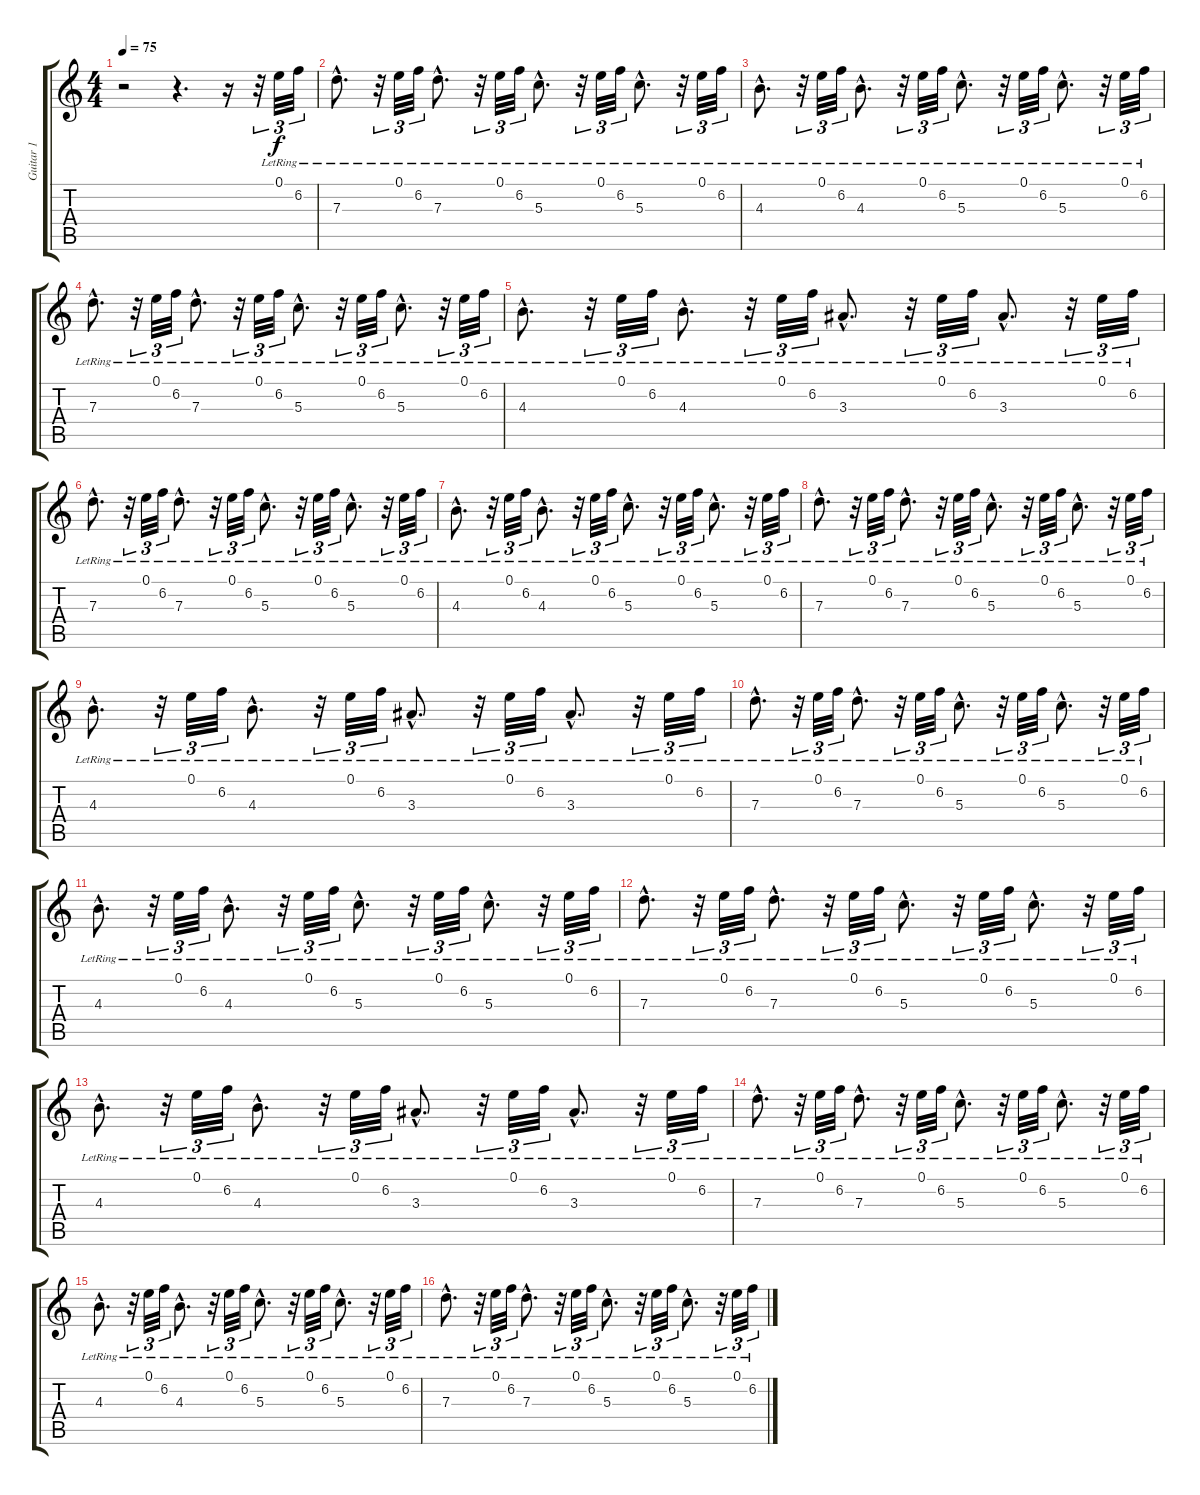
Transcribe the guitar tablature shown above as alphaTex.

\track ("Guitar 1" "Guitar 1") {instrument acousticguitarsteel}
\staff {score tabs}
\tuning (E4 B3 G3 D3 A2 E2) {hide}
\ts (4 4)
\tempo 75
\clef g2
\ks c
r.2{dy f instrument acousticguitarsteel} r.4{d} r.16 r.32{tu (3 2)} 0.1{lr}.32{tu (3 2)} 6.2{lr}.32{tu (3 2)} |
7.3{hac lr}.8{d} r.32{tu (3 2)} 0.1{lr}.32{tu (3 2)} 6.2{lr}.32{tu (3 2)} 7.3{hac lr}.8{d} r.32{tu (3 2)} 0.1{lr}.32{tu (3 2)} 6.2{lr}.32{tu (3 2)} 5.3{hac lr}.8{d} r.32{tu (3 2)} 0.1{lr}.32{tu (3 2)} 6.2{lr}.32{tu (3 2)} 5.3{hac lr}.8{d} r.32{tu (3 2)} 0.1{lr}.32{tu (3 2)} 6.2{lr}.32{tu (3 2)} |
4.3{hac lr}.8{d} r.32{tu (3 2)} 0.1{lr}.32{tu (3 2)} 6.2{lr}.32{tu (3 2)} 4.3{hac lr}.8{d} r.32{tu (3 2)} 0.1{lr}.32{tu (3 2)} 6.2{lr}.32{tu (3 2)} 5.3{hac lr}.8{d} r.32{tu (3 2)} 0.1{lr}.32{tu (3 2)} 6.2{lr}.32{tu (3 2)} 5.3{hac lr}.8{d} r.32{tu (3 2)} 0.1{lr}.32{tu (3 2)} 6.2{lr}.32{tu (3 2)} |
7.3{hac lr}.8{d} r.32{tu (3 2)} 0.1{lr}.32{tu (3 2)} 6.2{lr}.32{tu (3 2)} 7.3{hac lr}.8{d} r.32{tu (3 2)} 0.1{lr}.32{tu (3 2)} 6.2{lr}.32{tu (3 2)} 5.3{hac lr}.8{d} r.32{tu (3 2)} 0.1{lr}.32{tu (3 2)} 6.2{lr}.32{tu (3 2)} 5.3{hac lr}.8{d} r.32{tu (3 2)} 0.1{lr}.32{tu (3 2)} 6.2{lr}.32{tu (3 2)} |
4.3{hac lr}.8{d} r.32{tu (3 2)} 0.1{lr}.32{tu (3 2)} 6.2{lr}.32{tu (3 2)} 4.3{hac lr}.8{d} r.32{tu (3 2)} 0.1{lr}.32{tu (3 2)} 6.2{lr}.32{tu (3 2)} 3.3{hac lr}.8{d} r.32{tu (3 2)} 0.1{lr}.32{tu (3 2)} 6.2{lr}.32{tu (3 2)} 3.3{hac lr}.8{d} r.32{tu (3 2)} 0.1{lr}.32{tu (3 2)} 6.2{lr}.32{tu (3 2)} |
7.3{hac lr}.8{d} r.32{tu (3 2)} 0.1{lr}.32{tu (3 2)} 6.2{lr}.32{tu (3 2)} 7.3{hac lr}.8{d} r.32{tu (3 2)} 0.1{lr}.32{tu (3 2)} 6.2{lr}.32{tu (3 2)} 5.3{hac lr}.8{d} r.32{tu (3 2)} 0.1{lr}.32{tu (3 2)} 6.2{lr}.32{tu (3 2)} 5.3{hac lr}.8{d} r.32{tu (3 2)} 0.1{lr}.32{tu (3 2)} 6.2{lr}.32{tu (3 2)} |
4.3{hac lr}.8{d} r.32{tu (3 2)} 0.1{lr}.32{tu (3 2)} 6.2{lr}.32{tu (3 2)} 4.3{hac lr}.8{d} r.32{tu (3 2)} 0.1{lr}.32{tu (3 2)} 6.2{lr}.32{tu (3 2)} 5.3{hac lr}.8{d} r.32{tu (3 2)} 0.1{lr}.32{tu (3 2)} 6.2{lr}.32{tu (3 2)} 5.3{hac lr}.8{d} r.32{tu (3 2)} 0.1{lr}.32{tu (3 2)} 6.2{lr}.32{tu (3 2)} |
7.3{hac lr}.8{d} r.32{tu (3 2)} 0.1{lr}.32{tu (3 2)} 6.2{lr}.32{tu (3 2)} 7.3{hac lr}.8{d} r.32{tu (3 2)} 0.1{lr}.32{tu (3 2)} 6.2{lr}.32{tu (3 2)} 5.3{hac lr}.8{d} r.32{tu (3 2)} 0.1{lr}.32{tu (3 2)} 6.2{lr}.32{tu (3 2)} 5.3{hac lr}.8{d} r.32{tu (3 2)} 0.1{lr}.32{tu (3 2)} 6.2{lr}.32{tu (3 2)} |
4.3{hac lr}.8{d} r.32{tu (3 2)} 0.1{lr}.32{tu (3 2)} 6.2{lr}.32{tu (3 2)} 4.3{hac lr}.8{d} r.32{tu (3 2)} 0.1{lr}.32{tu (3 2)} 6.2{lr}.32{tu (3 2)} 3.3{hac lr}.8{d} r.32{tu (3 2)} 0.1{lr}.32{tu (3 2)} 6.2{lr}.32{tu (3 2)} 3.3{hac lr}.8{d} r.32{tu (3 2)} 0.1{lr}.32{tu (3 2)} 6.2{lr}.32{tu (3 2)} |
7.3{hac lr}.8{d} r.32{tu (3 2)} 0.1{lr}.32{tu (3 2)} 6.2{lr}.32{tu (3 2)} 7.3{hac lr}.8{d} r.32{tu (3 2)} 0.1{lr}.32{tu (3 2)} 6.2{lr}.32{tu (3 2)} 5.3{hac lr}.8{d} r.32{tu (3 2)} 0.1{lr}.32{tu (3 2)} 6.2{lr}.32{tu (3 2)} 5.3{hac lr}.8{d} r.32{tu (3 2)} 0.1{lr}.32{tu (3 2)} 6.2{lr}.32{tu (3 2)} |
4.3{hac lr}.8{d} r.32{tu (3 2)} 0.1{lr}.32{tu (3 2)} 6.2{lr}.32{tu (3 2)} 4.3{hac lr}.8{d} r.32{tu (3 2)} 0.1{lr}.32{tu (3 2)} 6.2{lr}.32{tu (3 2)} 5.3{hac lr}.8{d} r.32{tu (3 2)} 0.1{lr}.32{tu (3 2)} 6.2{lr}.32{tu (3 2)} 5.3{hac lr}.8{d} r.32{tu (3 2)} 0.1{lr}.32{tu (3 2)} 6.2{lr}.32{tu (3 2)} |
7.3{hac lr}.8{d} r.32{tu (3 2)} 0.1{lr}.32{tu (3 2)} 6.2{lr}.32{tu (3 2)} 7.3{hac lr}.8{d} r.32{tu (3 2)} 0.1{lr}.32{tu (3 2)} 6.2{lr}.32{tu (3 2)} 5.3{hac lr}.8{d} r.32{tu (3 2)} 0.1{lr}.32{tu (3 2)} 6.2{lr}.32{tu (3 2)} 5.3{hac lr}.8{d} r.32{tu (3 2)} 0.1{lr}.32{tu (3 2)} 6.2{lr}.32{tu (3 2)} |
4.3{hac lr}.8{d} r.32{tu (3 2)} 0.1{lr}.32{tu (3 2)} 6.2{lr}.32{tu (3 2)} 4.3{hac lr}.8{d} r.32{tu (3 2)} 0.1{lr}.32{tu (3 2)} 6.2{lr}.32{tu (3 2)} 3.3{hac lr}.8{d} r.32{tu (3 2)} 0.1{lr}.32{tu (3 2)} 6.2{lr}.32{tu (3 2)} 3.3{hac lr}.8{d} r.32{tu (3 2)} 0.1{lr}.32{tu (3 2)} 6.2{lr}.32{tu (3 2)} |
7.3{hac lr}.8{d} r.32{tu (3 2)} 0.1{lr}.32{tu (3 2)} 6.2{lr}.32{tu (3 2)} 7.3{hac lr}.8{d} r.32{tu (3 2)} 0.1{lr}.32{tu (3 2)} 6.2{lr}.32{tu (3 2)} 5.3{hac lr}.8{d} r.32{tu (3 2)} 0.1{lr}.32{tu (3 2)} 6.2{lr}.32{tu (3 2)} 5.3{hac lr}.8{d} r.32{tu (3 2)} 0.1{lr}.32{tu (3 2)} 6.2{lr}.32{tu (3 2)} |
4.3{hac lr}.8{d} r.32{tu (3 2)} 0.1{lr}.32{tu (3 2)} 6.2{lr}.32{tu (3 2)} 4.3{hac lr}.8{d} r.32{tu (3 2)} 0.1{lr}.32{tu (3 2)} 6.2{lr}.32{tu (3 2)} 5.3{hac lr}.8{d} r.32{tu (3 2)} 0.1{lr}.32{tu (3 2)} 6.2{lr}.32{tu (3 2)} 5.3{hac lr}.8{d} r.32{tu (3 2)} 0.1{lr}.32{tu (3 2)} 6.2{lr}.32{tu (3 2)} |
7.3{hac lr}.8{d} r.32{tu (3 2)} 0.1{lr}.32{tu (3 2)} 6.2{lr}.32{tu (3 2)} 7.3{hac lr}.8{d} r.32{tu (3 2)} 0.1{lr}.32{tu (3 2)} 6.2{lr}.32{tu (3 2)} 5.3{hac lr}.8{d} r.32{tu (3 2)} 0.1{lr}.32{tu (3 2)} 6.2{lr}.32{tu (3 2)} 5.3{hac lr}.8{d} r.32{tu (3 2)} 0.1{lr}.32{tu (3 2)} 6.2{lr}.32{tu (3 2)}
